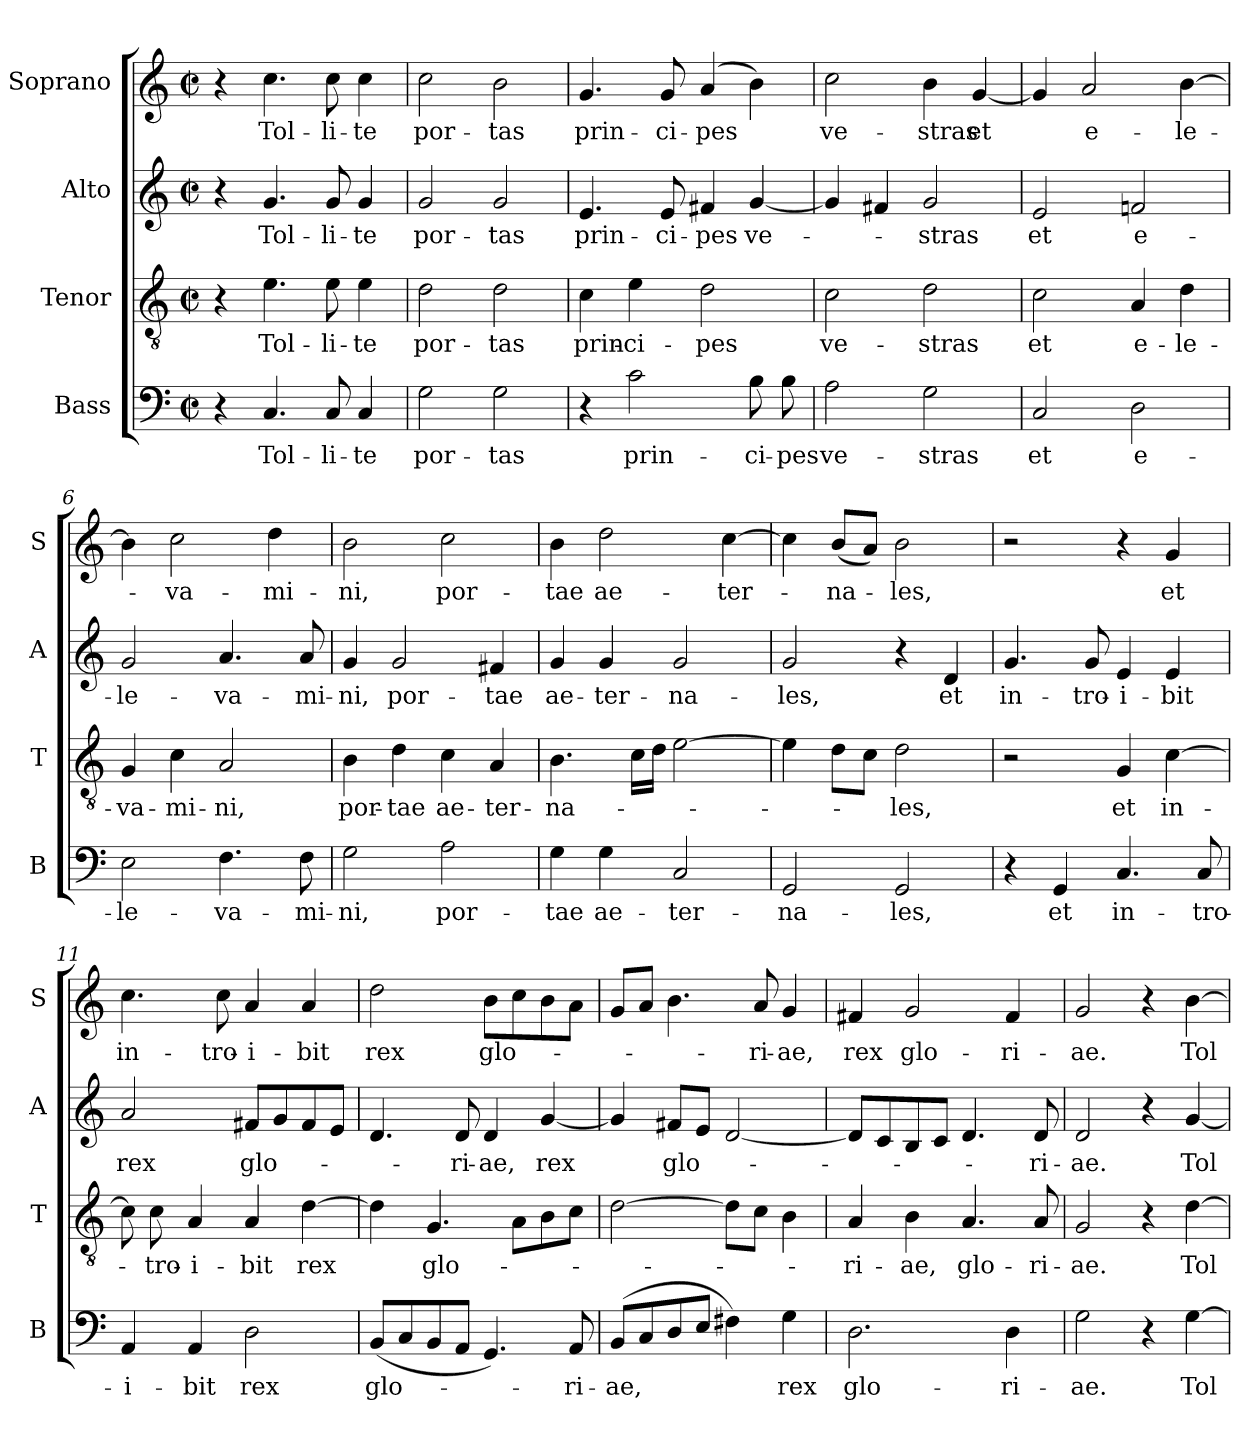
**kern	**text	**kern	**text	**kern	**text	**kern	**text
*part4	*part4	*part3	*part3	*part2	*part2	*part1	*part1
*staff4	*staff4	*staff3	*staff3	*staff2	*staff2	*staff1	*staff1
*I"Bass	*	*I"Tenor	*	*I"Alto	*	*I"Soprano	*
*I'B	*	*I'T	*	*I'A	*	*I'S	*
*clefF4	*	*clefGv2	*	*clefG2	*	*clefG2	*
*k[]	*	*k[]	*	*k[]	*	*k[]	*
*C:	*	*C:	*	*C:	*	*C:	*
*M2/2	*	*M2/2	*	*M2/2	*	*M2/2	*
*met(c|)	*	*met(c|)	*	*met(c|)	*	*met(c|)	*
=1	=1	=1	=1	=1	=1	=1	=1
4r	.	4r	.	4r	.	4r	.
4.C/	Tol-	4.e\	Tol-	4.g/	Tol-	4.cc\	Tol-
8C/	-li-	8e\	-li-	8g/	-li-	8cc\	-li-
4C/	-te	4e\	-te	4g/	-te	4cc\	-te
=2	=2	=2	=2	=2	=2	=2	=2
2G\	por-	2d\	por-	2g/	por-	2cc\	por-
2G\	-tas	2d\	-tas	2g/	-tas	2b\	-tas
=3	=3	=3	=3	=3	=3	=3	=3
4r	.	4c\	prin-	4.e/	prin-	4.g/	prin-
2c\	prin-	4e\	-ci-	.	.	.	.
.	.	.	.	8e/	-ci-	8g/	-ci-
.	.	2d\	-pes	4f#X/	-pes	(4a/	-pes
8B\	-ci-	.	.	[4g/	ve-	4b\)	.
8B\	-pes	.	.	.	.	.	.
=4	=4	=4	=4	=4	=4	=4	=4
2A\	ve-	2c\	ve-	4g/]	.	2cc\	ve-
.	.	.	.	4f#X/	.	.	.
2G\	-stras	2d\	-stras	2g/	-stras	4b\	-stras
.	.	.	.	.	.	[4g/	et
=5	=5	=5	=5	=5	=5	=5	=5
2C/	et	2c\	et	2e/	et	4g/]	.
.	.	.	.	.	.	2a/	e-
2D\	e-	4A/	e-	2fn/	e-	.	.
.	.	4d\	-le-	.	.	[4b\	-le-
!!LO:LB:g=z
=6	=6	=6	=6	=6	=6	=6	=6
2E\	-le-	4G/	-va-	2g/	-le-	4b\]	.
.	.	4c\	-mi-	.	.	2cc\	-va-
4.F\	-va-	2A/	-ni,	4.a/	-va-	.	.
.	.	.	.	.	.	4dd\	-mi-
8F\	-mi-	.	.	8a/	-mi-	.	.
=7	=7	=7	=7	=7	=7	=7	=7
2G\	-ni,	4B\	por-	4g/	-ni,	2b\	-ni,
.	.	4d\	-tae	2g/	por-	.	.
2A\	por-	4c\	ae-	.	.	2cc\	por-
.	.	4A/	-ter-	4f#X/	-tae	.	.
=8	=8	=8	=8	=8	=8	=8	=8
4G\	-tae	4.B\	-na-	4g/	ae-	4b\	-tae
4G\	ae-	.	.	4g/	-ter-	2dd\	ae-
.	.	16c\LL	.	.	.	.	.
.	.	16d\JJ	.	.	.	.	.
2C/	-ter-	[2e\	.	2g/	-na-	.	.
.	.	.	.	.	.	[4cc\	-ter-
=9	=9	=9	=9	=9	=9	=9	=9
2GG/	-na-	4e\]	.	2g/	-les,	4cc\]	.
.	.	8d\L	.	.	.	(8b/L	-na-
.	.	8c\J	.	.	.	8a/J)	.
2GG/	-les,	2d\	-les,	4r	.	2b\	-les,
.	.	.	.	4d/	et	.	.
=10	=10	=10	=10	=10	=10	=10	=10
4r	.	2r	.	4.g/	in-	2r	.
4GG/	et	.	.	.	.	.	.
.	.	.	.	8g/	-tro-	.	.
4.C/	in-	4G/	et	4e/	-i-	4r	.
.	.	[4c\	in-	4e/	-bit	4g/	et
8C/	-tro-	.	.	.	.	.	.
!!LO:PB:g=z
=11	=11	=11	=11	=11	=11	=11	=11
4AA/	-i-	8c\]	.	2a/	rex	4.cc\	in-
.	.	8c\	-tro-	.	.	.	.
4AA/	-bit	4A/	-i-	.	.	.	.
.	.	.	.	.	.	8cc\	-tro-
2D\	rex	4A/	-bit	8f#X/L	glo-	4a/	-i-
.	.	.	.	8g/	.	.	.
.	.	[4d\	rex	8f#/	.	4a/	-bit
.	.	.	.	8e/J	.	.	.
=12	=12	=12	=12	=12	=12	=12	=12
(8BB/L	glo-	4d\]	.	4.d/	.	2dd\	rex
8C/	.	.	.	.	.	.	.
8BB/	.	4.G/	glo-	.	.	.	.
8AA/J	.	.	.	8d/	-ri-	.	.
4.GG/)	.	.	.	4d/	-ae,	8b\L	glo-
.	.	8A\L	.	.	.	8cc\	.
.	.	8B\	.	[4g/	rex	8b\	.
8AA/	-ri-	8c\J	.	.	.	8a\J	.
=13	=13	=13	=13	=13	=13	=13	=13
(8BB/L	-ae,	[2d\	.	4g/]	.	8g/L	.
8C/	.	.	.	.	.	8a/J	.
8D/	.	.	.	8f#X/L	glo-	4.b\	.
8E/J	.	.	.	8e/J	.	.	.
4F#X\)	.	8d\L]	.	[2d/	.	.	.
.	.	8c\J	.	.	.	8a/	-ri-
4G\	rex	4B\	.	.	.	4g/	-ae,
=14	=14	=14	=14	=14	=14	=14	=14
2.D\	glo-	4A/	-ri-	8d/L]	.	4f#X/	rex
.	.	.	.	8c/	.	.	.
.	.	4B\	-ae,	8B/	.	2g/	glo-
.	.	.	.	8c/J	.	.	.
.	.	4.A/	glo-	4.d/	.	.	.
4D\	-ri-	.	.	.	.	4f#/	-ri-
.	.	8A/	-ri-	8d/	-ri-	.	.
=15	=15	=15	=15	=15	=15	=15	=15
2G\	-ae.	2G/	-ae.	2d/	-ae.	2g/	-ae.
4r	.	4r	.	4r	.	4r	.
[4G\	Tol-	[4d\	Tol-	[4g/	Tol-	[4b\	Tol-
=	=	=	=	=	=	=	=
*-	*-	*-	*-	*-	*-	*-	*-
